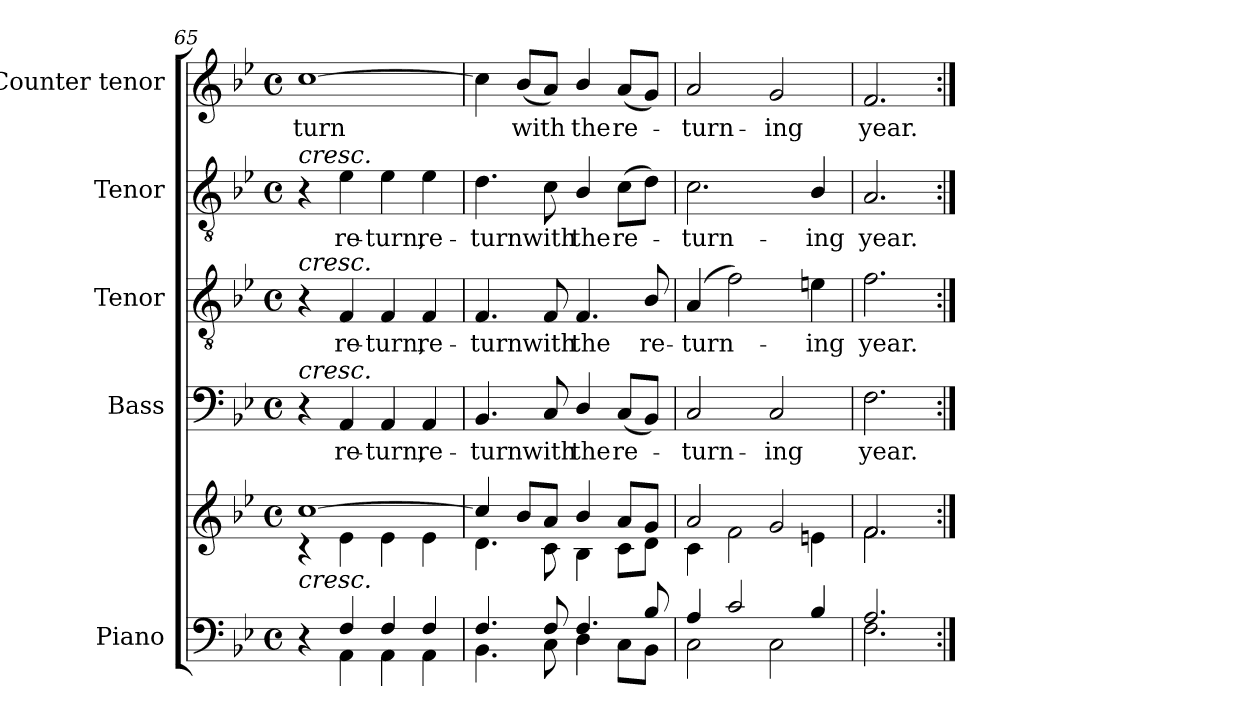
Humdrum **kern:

**kern	**kern	**kern	**text	**kern	**text	**kern	**text	**kern	**text
*part5	*part5	*part4	*part4	*part3	*part3	*part2	*part2	*part1	*part1
*staff6	*staff5	*staff4	*staff4	*staff3	*staff3	*staff2	*staff2	*staff1	*staff1
*I"Piano	*	*I"Bass	*	*I"Tenor	*	*I"Tenor	*	*I"Counter tenor	*
*I'Pno.	*	*I'B.	*	*I'T.	*	*I'T.	*	*	*
!!LO:LB:g=z
*clefF4	*clefG2	*clefF4	*	*clefGv2	*	*clefGv2	*	*clefG2	*
*	*	*	*	*ITrd7c12	*	*ITrd7c12	*	*	*
*k[b-e-]	*k[b-e-]	*k[b-e-]	*	*k[b-e-]	*	*k[b-e-]	*	*k[b-e-]	*
*B-:	*B-:	*B-:	*	*B-:	*	*B-:	*	*B-:	*
*M4/4	*M4/4	*M4/4	*	*M4/4	*	*M4/4	*	*M4/4	*
*met(c)	*met(c)	*met(c)	*	*met(c)	*	*met(c)	*	*met(c)	*
=65	=65	=65	=65	=65	=65	=65	=65	=65	=65
*^	*^	*	*	*	*	*	*	*	*
!	!	!	!	!	!	!	!	!LO:TX:i:t=cresc.	!	!	!
!	!	!	!	!	!	!LO:TX:a:i:t=cresc.	!	!	!	!	!
!	!	!	!	!LO:TX:a:i:t=cresc.	!	!	!	!	!	!	!
!LO:TX:a:i:t=cresc.	!	!	!	!	!	!	!	!	!	!	!
!	!	!	!	!	!	!	!	!	!	!	!LO:LY:b:color=#000000
4r	4ryy	[1cci	4r	4r	.	4r	.	4r	.	[1cci	-turn
!	!	!	!	!	!LO:LY:b:color=#000000	!	!	!	!	!	!
!	!	!	!	!	!	!	!LO:LY:b:color=#000000	!	!	!	!
!	!	!	!	!	!	!	!	!	!LO:LY:b:color=#000000	!	!
4Fi/	4AAi\	.	4e-i\	4AAi/	re-	4FFi/	re-	4E-i\	re-	.	.
!	!	!	!	!	!LO:LY:b:color=#000000	!	!	!	!	!	!
!	!	!	!	!	!	!	!LO:LY:b:color=#000000	!	!	!	!
!	!	!	!	!	!	!	!	!	!LO:LY:b:color=#000000	!	!
4Fi/	4AAi\	.	4e-i\	4AAi/	-turn,	4FFi/	-turn,	4E-i\	-turn,	.	.
!	!	!	!	!	!LO:LY:b:color=#000000	!	!	!	!	!	!
!	!	!	!	!	!	!	!LO:LY:b:color=#000000	!	!	!	!
!	!	!	!	!	!	!	!	!	!LO:LY:b:color=#000000	!	!
4Fi/	4AAi\	.	4e-i\	4AAi/	re-	4FFi/	re-	4E-i\	re-	.	.
=66	=66	=66	=66	=66	=66	=66	=66	=66	=66	=66	=66
!	!	!	!	!	!LO:LY:b:color=#000000	!	!	!	!	!	!
!	!	!	!	!	!	!	!LO:LY:b:color=#000000	!	!	!	!
!	!	!	!	!	!	!	!	!	!LO:LY:b:color=#000000	!	!
4.Fi/	4.BB-i\	4cci/]	4.di\	4.BB-i/	-turn	4.FFi/	-turn	4.Di\	-turn	4cci\]	.
!	!	!	!	!	!	!	!	!	!	!	!LO:LY:b:color=#000000
.	.	8b-i/L	.	.	.	.	.	.	.	(8b-i/L	with
!	!	!	!	!	!LO:LY:b:color=#000000	!	!	!	!	!	!
!	!	!	!	!	!	!	!LO:LY:b:color=#000000	!	!	!	!
!	!	!	!	!	!	!	!	!	!LO:LY:b:color=#000000	!	!
8Fi/	8Ci\	8ai/J	8ci\	8Ci/	with	8FFi/	with	8Ci\	with	8ai/J)	.
!	!	!	!	!	!LO:LY:b:color=#000000	!	!	!	!	!	!
!	!	!	!	!	!	!	!LO:LY:b:color=#000000	!	!	!	!
!	!	!	!	!	!	!	!	!	!LO:LY:b:color=#000000	!	!
!	!	!	!	!	!	!	!	!	!	!	!LO:LY:b:color=#000000
4.Fi/	4Di\	4b-i/	4B-i\	4Di/	the	4.FFi/	the	4BB-i/	the	4b-i/	the
!	!	!	!	!	!LO:LY:b:color=#000000	!	!	!	!	!	!
!	!	!	!	!	!	!	!	!	!LO:LY:b:color=#000000	!	!
!	!	!	!	!	!	!	!	!	!	!	!LO:LY:b:color=#000000
.	8Ci\L	8ai/L	8ci\L	(8Ci/L	re-	.	.	(8Ci\L	re-	(8ai/L	re-
!	!	!	!	!	!	!	!LO:LY:b:color=#000000	!	!	!	!
8B-i/	8BB-i\J	8gi/J	8di\J	8BB-i/J)	.	8BB-i/	re-	8Di\J)	.	8gi/J)	.
=67	=67	=67	=67	=67	=67	=67	=67	=67	=67	=67	=67
!	!	!	!	!	!LO:LY:b:color=#000000	!	!	!	!	!	!
!	!	!	!	!	!	!	!LO:LY:b:color=#000000	!	!	!	!
!	!	!	!	!	!	!	!	!	!LO:LY:b:color=#000000	!	!
!	!	!	!	!	!	!	!	!	!	!	!LO:LY:b:color=#000000
4Ai/	2Ci\	2ai/	4ci\	2Ci/	-turn-	(4AAi/	-turn-	2.Ci\	-turn-	2ai/	-turn-
2ci/	.	.	2fi\	.	.	2Fi\)	.	.	.	.	.
!	!	!	!	!	!LO:LY:b:color=#000000	!	!	!	!	!	!
!	!	!	!	!	!	!	!	!	!	!	!LO:LY:b:color=#000000
.	2Ci\	2gi/	.	2Ci/	-ing	.	.	.	.	2gi/	-ing
!	!	!	!	!	!	!	!LO:LY:b:color=#000000	!	!	!	!
!	!	!	!	!	!	!	!	!	!LO:LY:b:color=#000000	!	!
4B-i/	.	.	4eni\	.	.	4Eni\	-ing	4BB-i/	-ing	.	.
=68	=68	=68	=68	=68	=68	=68	=68	=68	=68	=68	=68
!	!	!	!	!	!LO:LY:b:color=#000000	!	!	!	!	!	!
!	!	!	!	!	!	!	!LO:LY:b:color=#000000	!	!	!	!
!	!	!	!	!	!	!	!	!	!LO:LY:b:color=#000000	!	!
!	!	!	!	!	!	!	!	!	!	!	!LO:LY:b:color=#000000
2.Ai/	2.Fi\	2.fi/	2.fi\	2.Fi\	year.	2.Fi\	year.	2.AAi/	year.	2.fi/	year.
*v	*v	*	*	*	*	*	*	*	*	*	*
*	*v	*v	*	*	*	*	*	*	*	*
=:|!	=:|!	=:|!	=:|!	=:|!	=:|!	=:|!	=:|!	=:|!	=:|!
*-	*-	*-	*-	*-	*-	*-	*-	*-	*-
